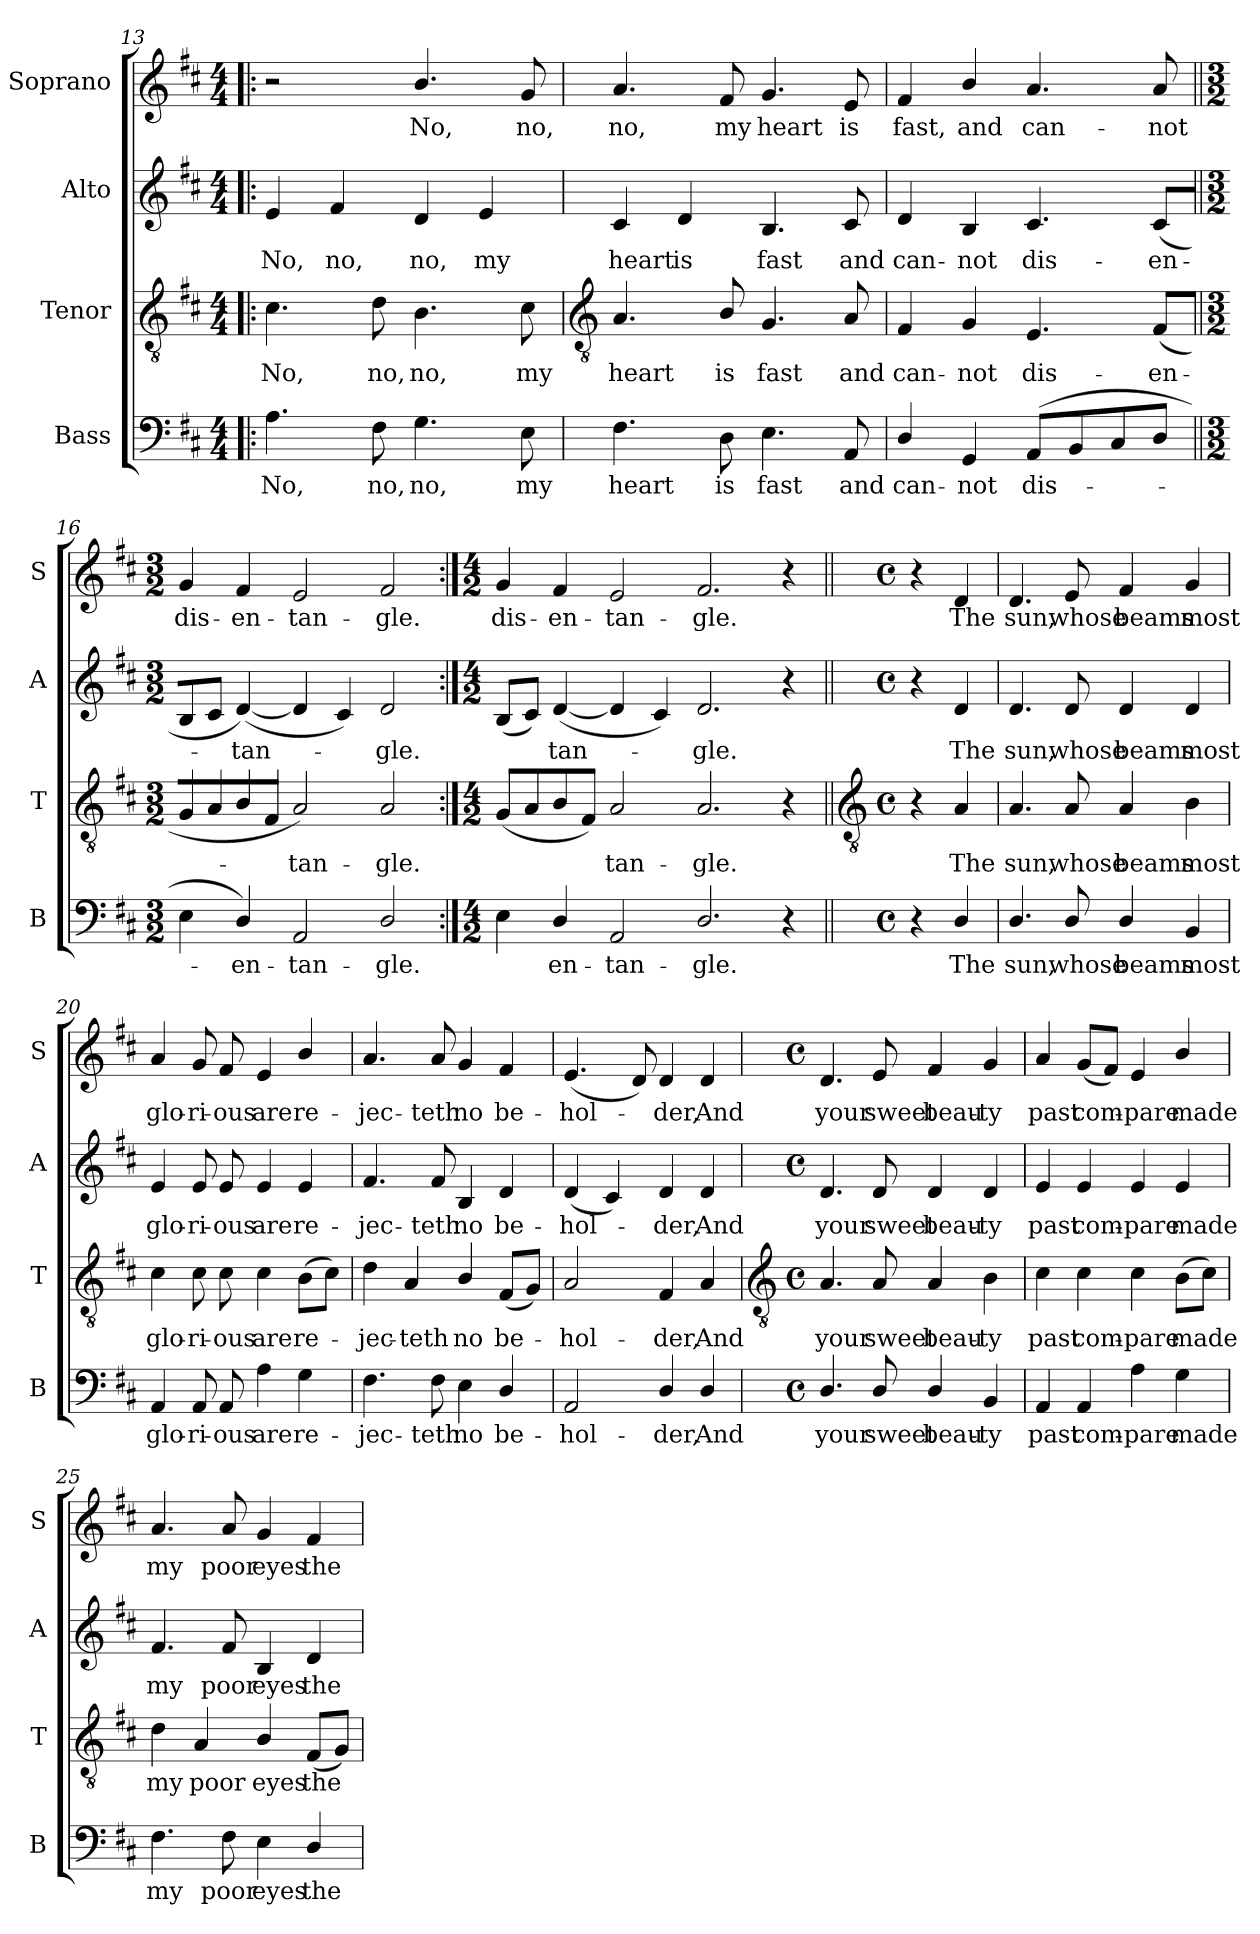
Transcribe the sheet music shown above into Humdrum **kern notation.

**kern	**text	**kern	**text	**kern	**text	**kern	**text
*part4	*part4	*part3	*part3	*part2	*part2	*part1	*part1
*staff4	*staff4	*staff3	*staff3	*staff2	*staff2	*staff1	*staff1
*I"Bass	*	*I"Tenor	*	*I"Alto	*	*I"Soprano	*
*I'B	*	*I'T	*	*I'A	*	*I'S	*
*clefF4	*	*clefGv2	*	*clefG2	*	*clefG2	*
*k[f#c#]	*	*k[f#c#]	*	*k[f#c#]	*	*k[f#c#]	*
*D:	*	*D:	*	*D:	*	*D:	*
*M4/4	*	*M4/4	*	*M4/4	*	*M4/4	*
=13!|:	=13!|:	=13!|:	=13!|:	=13!|:	=13!|:	=13!|:	=13!|:
!	!LO:LY:b	!	!LO:LY:b	!	!LO:LY:b	!	!
4.A	No,	4.c#	No,	4e	No,	2r	.
!	!	!	!	!	!LO:LY:b	!	!
.	.	.	.	4f#	no,	.	.
!	!LO:LY:b	!	!LO:LY:b	!	!	!	!
8F#	no,	8d	no,	.	.	.	.
!	!LO:LY:b	!	!LO:LY:b	!	!LO:LY:b	!	!LO:LY:b
4.G	no,	4.B	no,	4d	no,	4.b/	No,
!	!	!	!	!	!LO:LY:b	!	!
.	.	.	.	4e	my	.	.
!	!LO:LY:b	!	!LO:LY:b	!	!	!	!LO:LY:b
8E	my	8c#	my	.	.	8g	no,
!!LO:LB:g=z
=14	=14	=14	=14	=14	=14	=14	=14
*	*	*clefGv2	*	*	*	*	*
!	!LO:LY:b	!	!LO:LY:b	!	!LO:LY:b	!	!LO:LY:b
4.F#	heart	4.A	heart	4c#	heart	4.a	no,
!	!	!	!	!	!LO:LY:b	!	!
.	.	.	.	4d	is	.	.
!	!LO:LY:b	!	!LO:LY:b	!	!	!	!LO:LY:b
8D	is	8B/	is	.	.	8f#	my
!	!LO:LY:b	!	!LO:LY:b	!	!LO:LY:b	!	!LO:LY:b
4.E	fast	4.G	fast	4.B	fast	4.g	heart
!	!LO:LY:b	!	!LO:LY:b	!	!LO:LY:b	!	!LO:LY:b
8AA	and	8A	and	8c#	and	8e	is
=15	=15	=15	=15	=15	=15	=15	=15
!	!LO:LY:b	!	!LO:LY:b	!	!LO:LY:b	!	!LO:LY:b
4D/	can-	4F#	can-	4d	can-	4f#	fast,
!	!LO:LY:b	!	!LO:LY:b	!	!LO:LY:b	!	!LO:LY:b
4GG	-not	4G	-not	4B	-not	4b/	and
!	!LO:LY:b	!	!LO:LY:b	!	!LO:LY:b	!	!LO:LY:b
(<8AAL	dis-	4.E	dis-	4.c#	dis-	4.a	can-
8BB	.	.	.	.	.	.	.
8C#	.	.	.	.	.	.	.
!	!	!	!LO:LY:b	!	!LO:LY:b	!	!LO:LY:b
8DJ	.	(<8F#L	-en-	(<8c#L	-en-	8a	-not
=16||	=16||	=16||	=16||	=16||	=16||	=16||	=16||
*M3/2	*	*M3/2	*	*M3/2	*	*M3/2	*
!	!	!	!	!	!	!	!LO:LY:b
4E	.	8G	.	8B	.	4g	dis-
.	.	8A	.	8c#J	.	.	.
!	!LO:LY:b	!	!	!	!LO:LY:b	!	!LO:LY:b
4D/)	en-	8B	.	(<[4d)	tan-	4f#	-en-
.	.	8F#J	.	.	.	.	.
!	!LO:LY:b	!	!LO:LY:b	!	!	!	!LO:LY:b
2AA	-tan-	2A)	tan-	4d]	.	2e	-tan-
.	.	.	.	4c#)	.	.	.
!	!LO:LY:b	!	!LO:LY:b	!	!LO:LY:b	!	!LO:LY:b
2D/	-gle.	2A	-gle.	2d	gle.	2f#	-gle.
=17:|!	=17:|!	=17:|!	=17:|!	=17:|!	=17:|!	=17:|!	=17:|!
*M4/2	*	*M4/2	*	*M4/2	*	*M4/2	*
!	!	!	!	!	!	!	!LO:LY:b
4E	.	(<8GL	.	(<8BL	.	4g	dis-
.	.	8A	.	8c#J)	.	.	.
!	!LO:LY:b	!	!	!	!LO:LY:b	!	!LO:LY:b
4D/	en-	8B	.	(<[4d	tan-	4f#	-en-
.	.	8F#J)	.	.	.	.	.
!	!LO:LY:b	!	!LO:LY:b	!	!	!	!LO:LY:b
2AA	-tan-	2A	tan-	4d]	.	2e	-tan-
.	.	.	.	4c#)	.	.	.
!	!LO:LY:b	!	!LO:LY:b	!	!LO:LY:b	!	!LO:LY:b
2.D/	-gle.	2.A	-gle.	2.d	gle.	2.f#	-gle.
4r	.	4r	.	4r	.	4r	.
!!LO:LB:g=z
=18||	=18||	=18||	=18||	=18||	=18||	=18||	=18||
*	*	*clefGv2	*	*	*	*	*
*M4/4	*	*M4/4	*	*M4/4	*	*M4/4	*
*met(c)	*	*met(c)	*	*met(c)	*	*met(c)	*
4r	.	4r	.	4r	.	4r	.
!	!LO:LY:b	!	!LO:LY:b	!	!LO:LY:b	!	!LO:LY:b
4D/	The	4A	The	4d	The	4d	The
=19	=19	=19	=19	=19	=19	=19	=19
!	!LO:LY:b	!	!LO:LY:b	!	!LO:LY:b	!	!LO:LY:b
4.D/	sun,	4.A	sun,	4.d	sun,	4.d	sun,
!	!LO:LY:b	!	!LO:LY:b	!	!LO:LY:b	!	!LO:LY:b
8D/	whose	8A	whose	8d	whose	8e	whose
!	!LO:LY:b	!	!LO:LY:b	!	!LO:LY:b	!	!LO:LY:b
4D/	beams	4A	beams	4d	beams	4f#	beams
!	!LO:LY:b	!	!LO:LY:b	!	!LO:LY:b	!	!LO:LY:b
4BB	most	4B	most	4d	most	4g	most
=20	=20	=20	=20	=20	=20	=20	=20
!	!LO:LY:b	!	!LO:LY:b	!	!LO:LY:b	!	!LO:LY:b
4AA	glo-	4c#	glo-	4e	glo-	4a	glo-
!	!LO:LY:b	!	!LO:LY:b	!	!LO:LY:b	!	!LO:LY:b
8AA	-ri-	8c#	-ri-	8e	-ri-	8g	-ri-
!	!LO:LY:b	!	!LO:LY:b	!	!LO:LY:b	!	!LO:LY:b
8AA	-ous	8c#	-ous	8e	-ous	8f#	-ous
!	!LO:LY:b	!	!LO:LY:b	!	!LO:LY:b	!	!LO:LY:b
4A	are	4c#	are	4e	are	4e	are
!	!LO:LY:b	!	!LO:LY:b	!	!LO:LY:b	!	!LO:LY:b
4G	re-	(>8BL	re-	4e	re-	4b/	re-
.	.	8c#J)	.	.	.	.	.
=21	=21	=21	=21	=21	=21	=21	=21
!	!LO:LY:b	!	!LO:LY:b	!	!LO:LY:b	!	!LO:LY:b
4.F#	-jec-	4d	jec-	4.f#	-jec-	4.a	-jec-
!	!	!	!LO:LY:b	!	!	!	!
.	.	4A	-teth	.	.	.	.
!	!LO:LY:b	!	!	!	!LO:LY:b	!	!LO:LY:b
8F#	-teth	.	.	8f#	-teth	8a	-teth
!	!LO:LY:b	!	!LO:LY:b	!	!LO:LY:b	!	!LO:LY:b
4E	no	4B/	no	4B	no	4g	no
!	!LO:LY:b	!	!LO:LY:b	!	!LO:LY:b	!	!LO:LY:b
4D/	be-	(<8F#L	be-	4d	be-	4f#	be-
.	.	8GJ)	.	.	.	.	.
=22	=22	=22	=22	=22	=22	=22	=22
!	!LO:LY:b	!	!LO:LY:b	!	!LO:LY:b	!	!LO:LY:b
2AA	-hol-	2A	hol-	(<4d	-hol-	(<4.e	-hol-
.	.	.	.	4c#)	.	.	.
.	.	.	.	.	.	8d)	.
!	!LO:LY:b	!	!LO:LY:b	!	!LO:LY:b	!	!LO:LY:b
4D/	-der,	4F#	-der,	4d	der,	4d	der,
!	!LO:LY:b	!	!LO:LY:b	!	!LO:LY:b	!	!LO:LY:b
4D/	And	4A	And	4d	And	4d	And
!!LO:LB:g=z
=23	=23	=23	=23	=23	=23	=23	=23
*	*	*clefGv2	*	*	*	*	*
*M4/4	*	*M4/4	*	*M4/4	*	*M4/4	*
*met(c)	*	*met(c)	*	*met(c)	*	*met(c)	*
!	!LO:LY:b	!	!LO:LY:b	!	!LO:LY:b	!	!LO:LY:b
4.D/	your	4.A	your	4.d	your	4.d	your
!	!LO:LY:b	!	!LO:LY:b	!	!LO:LY:b	!	!LO:LY:b
8D/	sweet	8A	sweet	8d	sweet	8e	sweet
!	!LO:LY:b	!	!LO:LY:b	!	!LO:LY:b	!	!LO:LY:b
4D/	beau-	4A	beau-	4d	beau-	4f#	beau-
!	!LO:LY:b	!	!LO:LY:b	!	!LO:LY:b	!	!LO:LY:b
4BB	-ty	4B	-ty	4d	-ty	4g	-ty
=24	=24	=24	=24	=24	=24	=24	=24
!	!LO:LY:b	!	!LO:LY:b	!	!LO:LY:b	!	!LO:LY:b
4AA	past	4c#	past	4e	past	4a	past
!	!LO:LY:b	!	!LO:LY:b	!	!LO:LY:b	!	!LO:LY:b
4AA	com-	4c#	com-	4e	com-	(<8gL	com-
.	.	.	.	.	.	8f#J)	.
!	!LO:LY:b	!	!LO:LY:b	!	!LO:LY:b	!	!LO:LY:b
4A	-pare	4c#	-pare	4e	-pare	4e	pare
!	!LO:LY:b	!	!LO:LY:b	!	!LO:LY:b	!	!LO:LY:b
4G	made	(>8BL	made	4e	made	4b/	made
.	.	8c#J)	.	.	.	.	.
=25	=25	=25	=25	=25	=25	=25	=25
!	!LO:LY:b	!	!LO:LY:b	!	!LO:LY:b	!	!LO:LY:b
4.F#	my	4d	my	4.f#	my	4.a	my
!	!	!	!LO:LY:b	!	!	!	!
.	.	4A	poor	.	.	.	.
!	!LO:LY:b	!	!	!	!LO:LY:b	!	!LO:LY:b
8F#	poor	.	.	8f#	poor	8a	poor
!	!LO:LY:b	!	!LO:LY:b	!	!LO:LY:b	!	!LO:LY:b
4E	eyes	4B/	eyes	4B	eyes	4g	eyes
!	!LO:LY:b	!	!LO:LY:b	!	!LO:LY:b	!	!LO:LY:b
4D/	the	(<8F#L	the	4d	the	4f#	the
.	.	8GJ)	.	.	.	.	.
=	=	=	=	=	=	=	=
*-	*-	*-	*-	*-	*-	*-	*-
